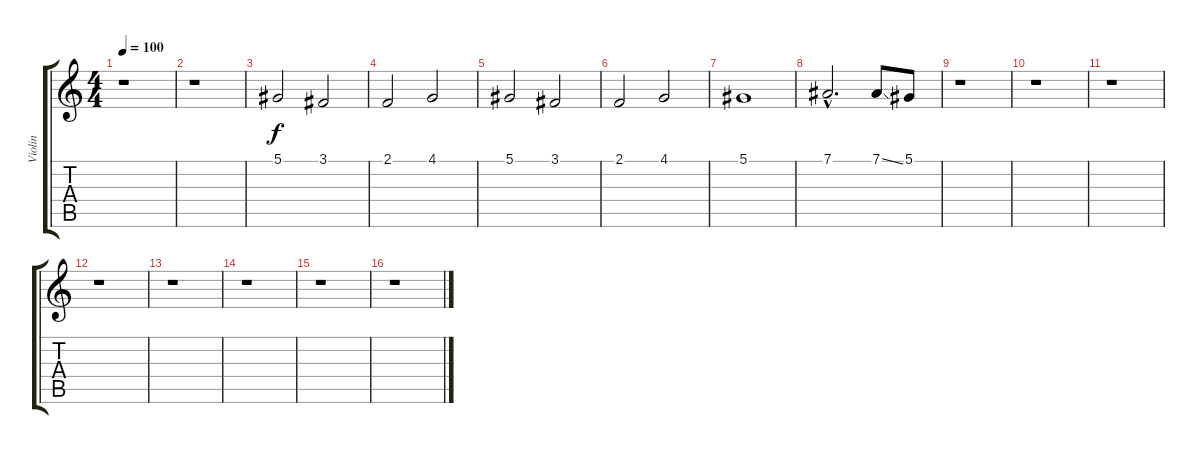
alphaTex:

\track ("Violin" "Violin") {instrument violin}
\staff {score tabs}
\tuning (Eb4 Bb3 Gb3 Db3 Ab2 Db2) {hide}
\ts (4 4)
\tempo 100
\clef g2
\ks c
r.1{dy f} |
r.1 |
5.1.2 3.1.2 |
2.1.2 4.1.2 |
5.1.2 3.1.2 |
2.1.2 4.1.2 |
5.1.1 |
7.1{hac}.2{d} 7.1{ss}.8 5.1.8 |
r.1 |
r.1 |
r.1 |
r.1 |
r.1 |
r.1 |
r.1 |
r.1
